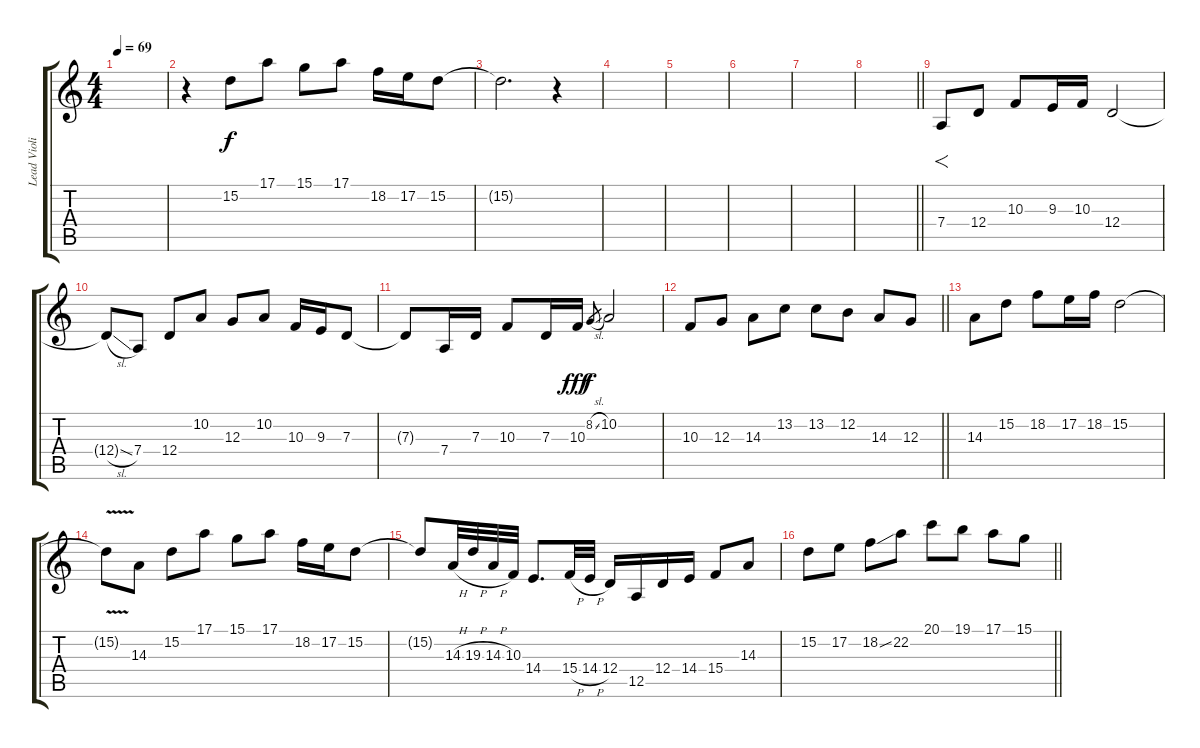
\track ("Lead Violin" "Lead Violi") {instrument violin}
\staff {score tabs}
\tuning (E4 B3 G3 D3 A2 E2) {hide}
\ts (4 4)
\tempo 69
\clef g2
\ks c
|
r.4{volume 16} 15.2.8 17.1.8 15.1.8 17.1.8 18.2.16 17.2.16 15.2.8 |
\ks aminor
15.2{t}.2{d volume 0} r.4 |
|
|
|
|
\barLineRight lightlight
|
7.4.8{f} 12.4.8 10.3.8 9.3.16 10.3.16 12.4.2 |
12.4{sl t}.8 7.4.8 12.4.8 10.2.8 12.3.8 10.2.8 10.3.16 9.3.16 7.3.8 |
7.3{t}.8 7.4.16 7.3.16 10.3.8 7.3.16 10.3.16{dy fff} 8.2{sl}.8{gr dy f} 10.2.2 |
\barLineRight lightlight
10.3.8 12.3.8 14.3.8 13.2.8 13.2.8 12.2.8 14.3.8 12.3.8 |
14.3.8 15.2.8 18.2.8 17.2.16 18.2.16 15.2.2 |
15.2{v t}.8 14.3.8 15.2.8 17.1.8 15.1.8 17.1.8 18.2.16 17.2.16 15.2.8 |
15.2{t}.8 14.3{h}.32 19.3{h}.32 14.3{h}.32 10.3.32 14.4.8{d} 15.4{h}.32 14.4{h}.32 12.4.16 12.5.16 12.4.16 14.4.16 15.4.8 14.3.8 |
\barLineRight lightlight
15.2.8 17.2.8 18.2{ss}.8 22.2.8 20.1.8 19.1.8 17.1.8 15.1.8
